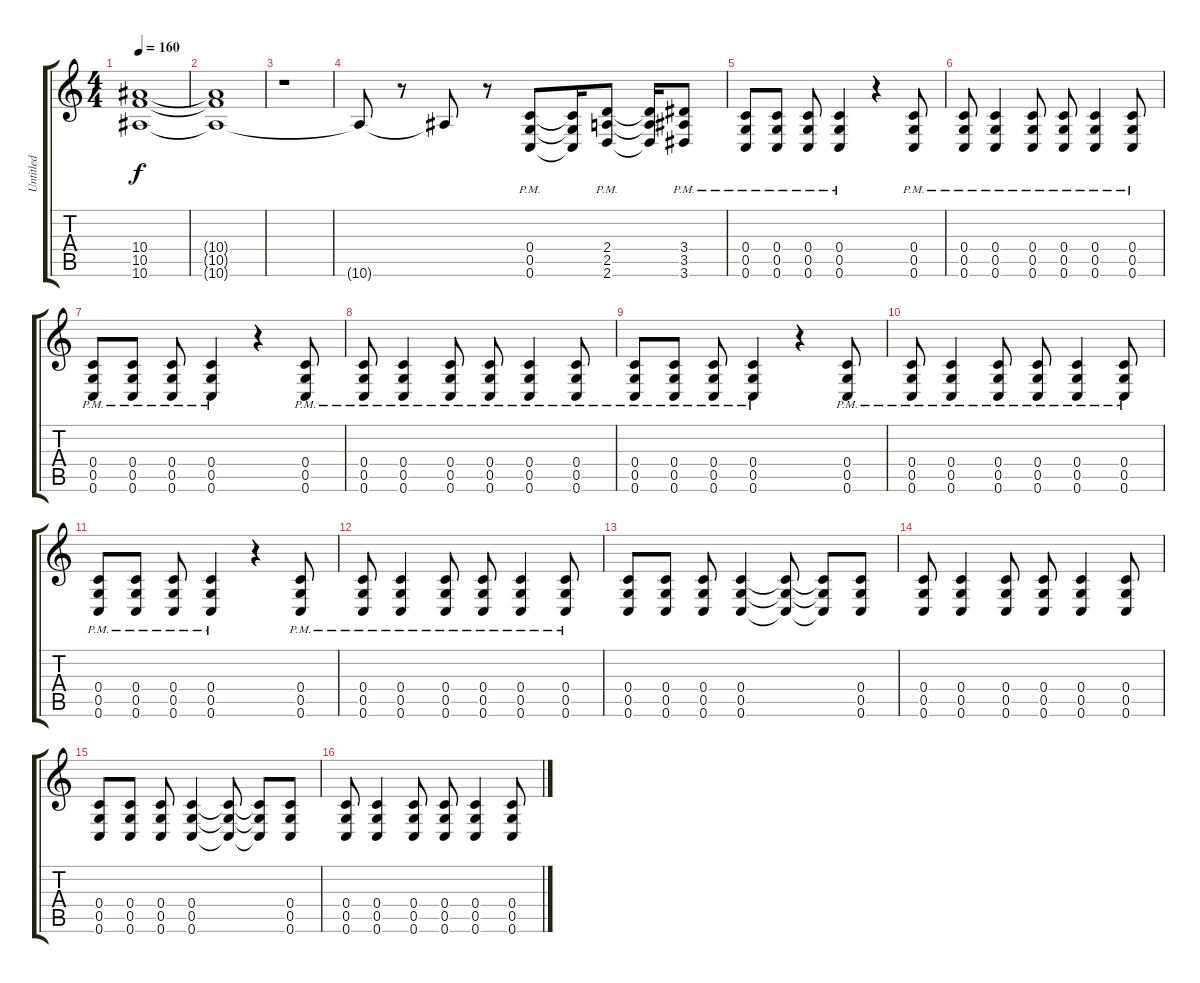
\track ("Untitled" "Untitled") {instrument distortionguitar}
\staff {score tabs}
\tuning (D4 A3 F3 C3 G2 C2) {hide}
\ts (4 4)
\tempo 160
\clef g2
\ks c
(10.4 10.5 10.6).1{dy f} |
(10.4{t} 10.5{t} 10.6{t}).1 |
r.1 |
10.6{t}.8 r.8 10.6{t}.8 r.8 (0.4{pm} 0.5{pm} 0.6{pm}).8 (0.4{t} 0.5{t} 0.6{t}).16 (2.4{pm} 2.5{pm} 2.6{pm}).8 (2.4{t} 2.5{t} 2.6{t}).16 (3.4{pm} 3.5{pm} 3.6{pm}).8 |
(0.4{pm} 0.5{pm} 0.6{pm}).8 (0.4{pm} 0.5{pm} 0.6{pm}).8 (0.4{pm} 0.5{pm} 0.6{pm}).8 (0.4{pm} 0.5{pm} 0.6{pm}).4 r.4 (0.4{pm} 0.5{pm} 0.6{pm}).8 |
(0.4{pm} 0.5{pm} 0.6{pm}).8 (0.4{pm} 0.5{pm} 0.6{pm}).4 (0.4{pm} 0.5{pm} 0.6{pm}).8 (0.4{pm} 0.5{pm} 0.6{pm}).8 (0.4{pm} 0.5{pm} 0.6{pm}).4 (0.4{pm} 0.5{pm} 0.6{pm}).8 |
(0.4{pm} 0.5{pm} 0.6{pm}).8 (0.4{pm} 0.5{pm} 0.6{pm}).8 (0.4{pm} 0.5{pm} 0.6{pm}).8 (0.4{pm} 0.5{pm} 0.6{pm}).4 r.4 (0.4{pm} 0.5{pm} 0.6{pm}).8 |
(0.4{pm} 0.5{pm} 0.6{pm}).8 (0.4{pm} 0.5{pm} 0.6{pm}).4 (0.4{pm} 0.5{pm} 0.6{pm}).8 (0.4{pm} 0.5{pm} 0.6{pm}).8 (0.4{pm} 0.5{pm} 0.6{pm}).4 (0.4{pm} 0.5{pm} 0.6{pm}).8 |
(0.4{pm} 0.5{pm} 0.6{pm}).8 (0.4{pm} 0.5{pm} 0.6{pm}).8 (0.4{pm} 0.5{pm} 0.6{pm}).8 (0.4{pm} 0.5{pm} 0.6{pm}).4 r.4 (0.4{pm} 0.5{pm} 0.6{pm}).8 |
(0.4{pm} 0.5{pm} 0.6{pm}).8 (0.4{pm} 0.5{pm} 0.6{pm}).4 (0.4{pm} 0.5{pm} 0.6{pm}).8 (0.4{pm} 0.5{pm} 0.6{pm}).8 (0.4{pm} 0.5{pm} 0.6{pm}).4 (0.4{pm} 0.5{pm} 0.6{pm}).8 |
(0.4{pm} 0.5{pm} 0.6{pm}).8 (0.4{pm} 0.5{pm} 0.6{pm}).8 (0.4{pm} 0.5{pm} 0.6{pm}).8 (0.4{pm} 0.5{pm} 0.6{pm}).4 r.4 (0.4{pm} 0.5{pm} 0.6{pm}).8 |
(0.4{pm} 0.5{pm} 0.6{pm}).8 (0.4{pm} 0.5{pm} 0.6{pm}).4 (0.4{pm} 0.5{pm} 0.6{pm}).8 (0.4{pm} 0.5{pm} 0.6{pm}).8 (0.4{pm} 0.5{pm} 0.6{pm}).4 (0.4{pm} 0.5{pm} 0.6{pm}).8 |
(0.4 0.5 0.6).8 (0.4 0.5 0.6).8 (0.4 0.5 0.6).8 (0.4 0.5 0.6).4 (0.4{t} 0.5{t} 0.6{t}).8 (0.4{t} 0.5{t} 0.6{t}).8 (0.4 0.5 0.6).8 |
(0.4 0.5 0.6).8 (0.4 0.5 0.6).4 (0.4 0.5 0.6).8 (0.4 0.5 0.6).8 (0.4 0.5 0.6).4 (0.4 0.5 0.6).8 |
(0.4 0.5 0.6).8 (0.4 0.5 0.6).8 (0.4 0.5 0.6).8 (0.4 0.5 0.6).4 (0.4{t} 0.5{t} 0.6{t}).8 (0.4{t} 0.5{t} 0.6{t}).8 (0.4 0.5 0.6).8 |
(0.4 0.5 0.6).8 (0.4 0.5 0.6).4 (0.4 0.5 0.6).8 (0.4 0.5 0.6).8 (0.4 0.5 0.6).4 (0.4 0.5 0.6).8
